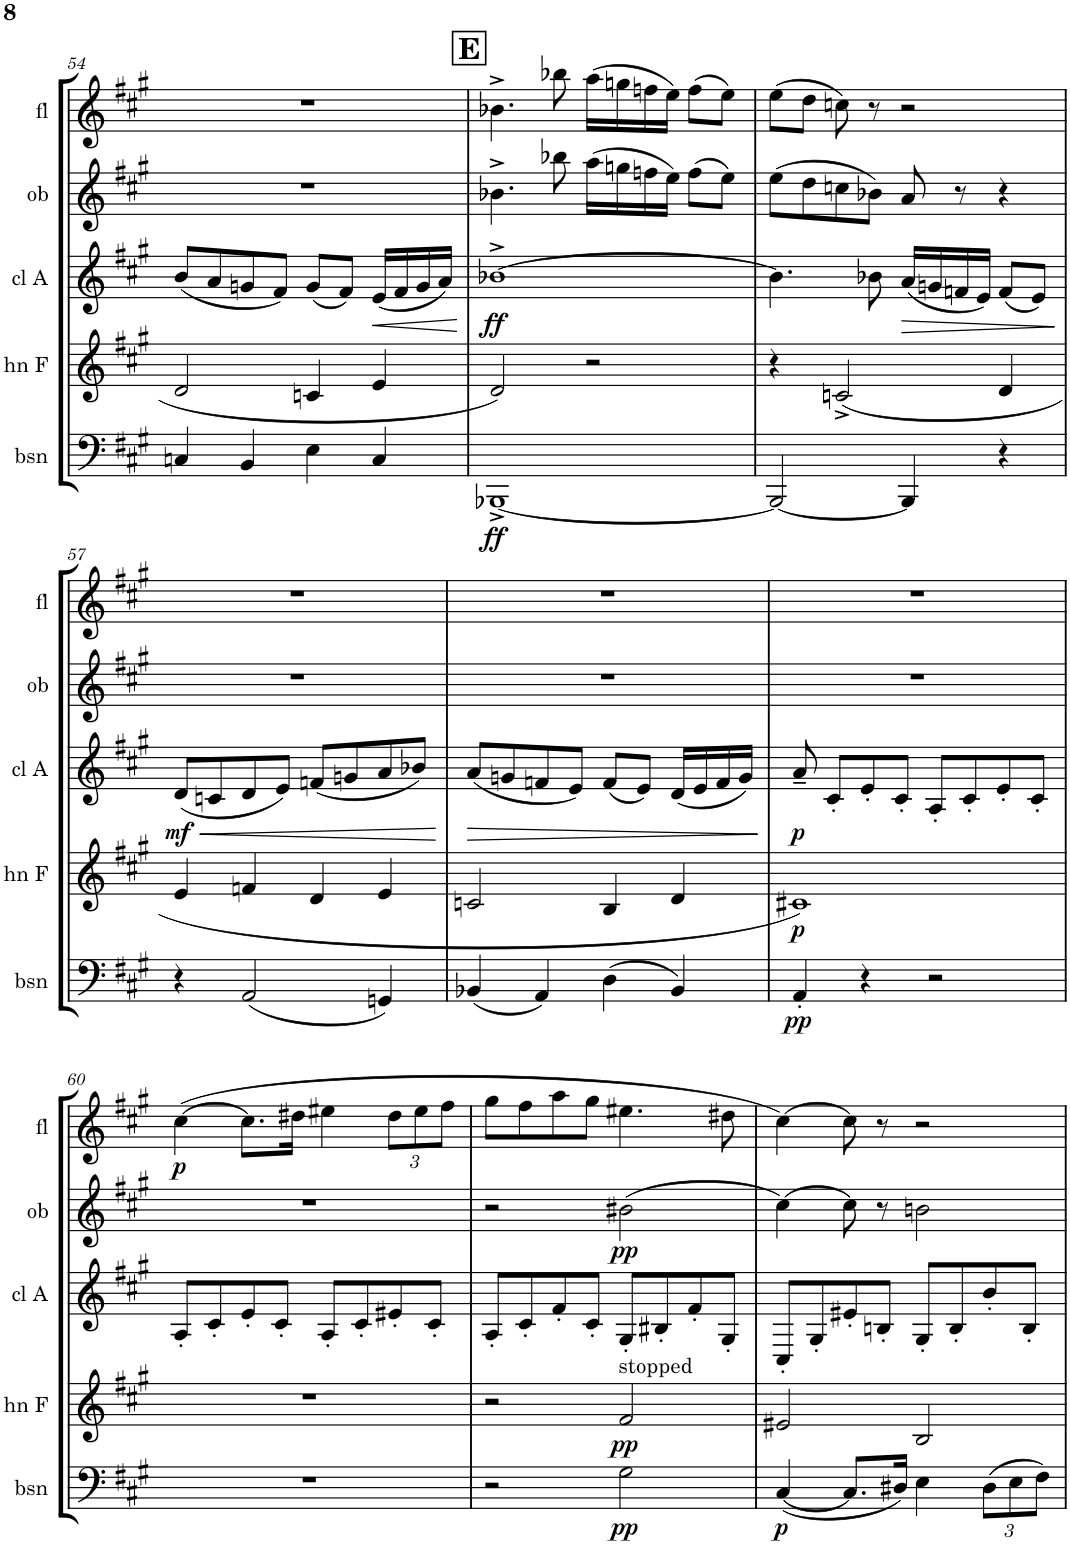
**kern	**dynam	**kern	**dynam	**kern	**dynam	**kern	**dynam	**kern	**dynam
*part5	*part5	*part4	*part4	*part3	*part3	*part2	*part2	*part1	*part1
*staff5	*staff5	*staff4	*staff4	*staff3	*staff3	*staff2	*staff2	*staff1	*staff1
*I"Bassoon	*	*I"Horn in F	*	*I"A Clarinet	*	*I"Oboe	*	*I"Flute	*
*I'bsn	*	*I'hn F	*	*I'cl A	*	*I'ob	*	*I'fl	*
!!LO:PB:g=z
*clefF4	*	*clefG2	*	*clefG2	*	*clefG2	*	*clefG2	*
*	*	*ITrd4c7	*	*ITrd2c3	*	*	*	*	*
*k[f#c#g#]	*	*k[f#c#g#]	*	*k[f#c#g#]	*	*k[f#c#g#]	*	*k[f#c#g#]	*
*M4/4	*	*M4/4	*	*M4/4	*	*M4/4	*	*M4/4	*
*met(c)	*	*met(c)	*	*met(c)	*	*met(c)	*	*met(c)	*
=54	=54	=54	=54	=54	=54	=54	=54	=54	=54
4Cn/	.	2d/	.	(8b/L	.	1r	.	1r	.
.	.	.	.	8a/	.	.	.	.	.
4BB/	.	.	.	8gn/	.	.	.	.	.
.	.	.	.	8f#/J)	.	.	.	.	.
4E\	.	4cn/	.	(8g/L	.	.	.	.	.
.	.	.	.	8f#/J)	.	.	.	.	.
!	!	!	!	!	!LO:HP:b	!	!	!	!
4C/	.	4e/	.	(16e/LL	<	.	.	.	.
.	.	.	.	16f#/	.	.	.	.	.
.	.	.	.	16g/	.	.	.	.	.
.	.	.	.	16a/JJ)	.	.	.	.	.
.	.	.	.	.	[	.	.	.	.
!!LO:REH:place=s1:a:B:cj:fs=14:t=E
=55	=55	=55	=55	=55	=55	=55	=55	=55	=55
!	!LO:DY:b	!	!	!	!LO:DY:b	!	!	!	!
[1BBB-X^	ff	2d/	.	[1b-X^	ff	4.b-X^\	.	4.b-X^\	.
.	.	.	.	.	.	8bb-X\	.	8bb-X\	.
.	.	2r	.	.	.	(16aa\LL	.	(16aa\LL	.
.	.	.	.	.	.	16ggn\	.	16ggn\	.
.	.	.	.	.	.	16ffn\	.	16ffn\	.
.	.	.	.	.	.	16ee\JJ)	.	16ee\JJ)	.
.	.	.	.	.	.	(8ff\L	.	(8ff\L	.
.	.	.	.	.	.	8ee\J)	.	8ee\J)	.
=56	=56	=56	=56	=56	=56	=56	=56	=56	=56
2BBB-/_	.	4r	.	4.b-\]	.	(8ee\L	.	(8ee\L	.
.	.	.	.	.	.	8dd\	.	8dd\J	.
.	.	(2cn^/	.	.	.	8ccn\	.	8ccn\)	.
.	.	.	.	8b-X\	.	8b-X\J)	.	8r	.
!	!	!	!	!	!LO:HP:b	!	!	!	!
4BBB-/]	.	.	.	(16a/LL	>	8a/	.	2r	.
.	.	.	.	16gn/	.	.	.	.	.
.	.	.	.	16fn/	.	8r	.	.	.
.	.	.	.	16e/JJ)	.	.	.	.	.
4r	.	4d/	.	(8f/L	.	4r	.	.	.
.	.	.	.	8e/J)	.	.	.	.	.
.	.	.	.	.	]	.	.	.	.
!!LO:LB:g=z
=57	=57	=57	=57	=57	=57	=57	=57	=57	=57
!	!	!	!	!	!LO:HP:b	!	!	!	!
!	!	!	!	!	!LO:DY:n=1:b	!	!	!	!
4r	.	4e/	.	(8d/L	< mf	1r	.	1r	.
.	.	.	.	8cn/	.	.	.	.	.
(2AA/	.	4fn/	.	8d/	.	.	.	.	.
.	.	.	.	8e/J)	.	.	.	.	.
.	.	4d/	.	(8fn/L	.	.	.	.	.
.	.	.	.	8gn/	.	.	.	.	.
4GGn/)	.	4e/	.	8a/	.	.	.	.	.
.	.	.	.	8b-X/J)	.	.	.	.	.
.	.	.	.	.	[	.	.	.	.
=58	=58	=58	=58	=58	=58	=58	=58	=58	=58
!	!	!	!	!	!LO:HP:b	!	!	!	!
(4BB-X/	.	2cn/	.	(8a/L	>	1r	.	1r	.
.	.	.	.	8gn/	.	.	.	.	.
4AA/)	.	.	.	8fn/	.	.	.	.	.
.	.	.	.	8e/J)	.	.	.	.	.
(4D\	.	4B/	.	(8f/L	.	.	.	.	.
.	.	.	.	8e/J)	.	.	.	.	.
4BB-/)	.	4d/	.	(16d/LL	.	.	.	.	.
.	.	.	.	16e/	.	.	.	.	.
.	.	.	.	16f/	.	.	.	.	.
.	.	.	.	16g/JJ)	.	.	.	.	.
.	.	.	.	.	]	.	.	.	.
=59	=59	=59	=59	=59	=59	=59	=59	=59	=59
!	!LO:DY:b	!	!LO:DY:b	!	!LO:DY:b	!	!	!	!
4AA'/	pp	1c#X)	p	8a~/	p	1r	.	1r	.
.	.	.	.	8c#'/L	.	.	.	.	.
4r	.	.	.	8e'/	.	.	.	.	.
.	.	.	.	8c#'/J	.	.	.	.	.
2r	.	.	.	8A'/L	.	.	.	.	.
.	.	.	.	8c#'/	.	.	.	.	.
.	.	.	.	8e'/	.	.	.	.	.
.	.	.	.	8c#'/J	.	.	.	.	.
!!LO:LB:g=z
=60	=60	=60	=60	=60	=60	=60	=60	=60	=60
!	!	!	!	!	!	!	!	!	!LO:DY:b
1r	.	1r	.	8A'/L	.	1r	.	([4cc#\	p
.	.	.	.	8c#'/	.	.	.	.	.
.	.	.	.	8e'/	.	.	.	8.cc#\L]	.
.	.	.	.	8c#'/J	.	.	.	.	.
.	.	.	.	.	.	.	.	16dd#X\Jk	.
.	.	.	.	8A'/L	.	.	.	4ee#X\	.
.	.	.	.	8c#'/	.	.	.	.	.
*	*	*	*	*	*	*	*	*Xbrackettup	*
.	.	.	.	8e#X'/	.	.	.	12dd#\L	.
.	.	.	.	.	.	.	.	12ee#\	.
.	.	.	.	8c#'/J	.	.	.	.	.
.	.	.	.	.	.	.	.	12ff#\J	.
=61	=61	=61	=61	=61	=61	=61	=61	=61	=61
2r	.	2r	.	8A'/L	.	2r	.	8gg#\L	.
.	.	.	.	8c#'/	.	.	.	8ff#\	.
.	.	.	.	8f#'/	.	.	.	8aa\	.
.	.	.	.	8c#'/J	.	.	.	8gg#\J	.
!	!	!LO:TX:a:t=stopped	!	!	!	!	!	!	!
!	!LO:DY:b	!	!LO:DY:b	!	!	!	!LO:DY:b	!	!
2G#\	pp	2f#/	pp	8G#'/L	.	(2b#X\	pp	4.ee#X\	.
.	.	.	.	8B#X'/	.	.	.	.	.
.	.	.	.	8f#'/	.	.	.	.	.
.	.	.	.	8G#'/J	.	.	.	8dd#X\	.
=62	=62	=62	=62	=62	=62	=62	=62	=62	=62
!	!LO:DY:b	!	!	!	!	!	!	!	!
([4C#/	p	2e#X/	.	8C#'/L	.	[4cc#\)	.	[4cc#\)	.
.	.	.	.	8G#'/	.	.	.	.	.
8.C#/L]	.	.	.	8e#X'/	.	8cc#\]	.	8cc#\]	.
.	.	.	.	8Bn'/J	.	8r	.	8r	.
16D#X/Jk)	.	.	.	.	.	.	.	.	.
4E\	.	2B/	.	8G#'/L	.	2bn\	.	2r	.
.	.	.	.	8B'/	.	.	.	.	.
*Xbrackettup	*	*	*	*	*	*	*	*	*
(12D#\L	.	.	.	8b'/	.	.	.	.	.
12E\	.	.	.	.	.	.	.	.	.
.	.	.	.	8B'/J	.	.	.	.	.
12F#\J)	.	.	.	.	.	.	.	.	.
=	=	=	=	=	=	=	=	=	=
*-	*-	*-	*-	*-	*-	*-	*-	*-	*-
